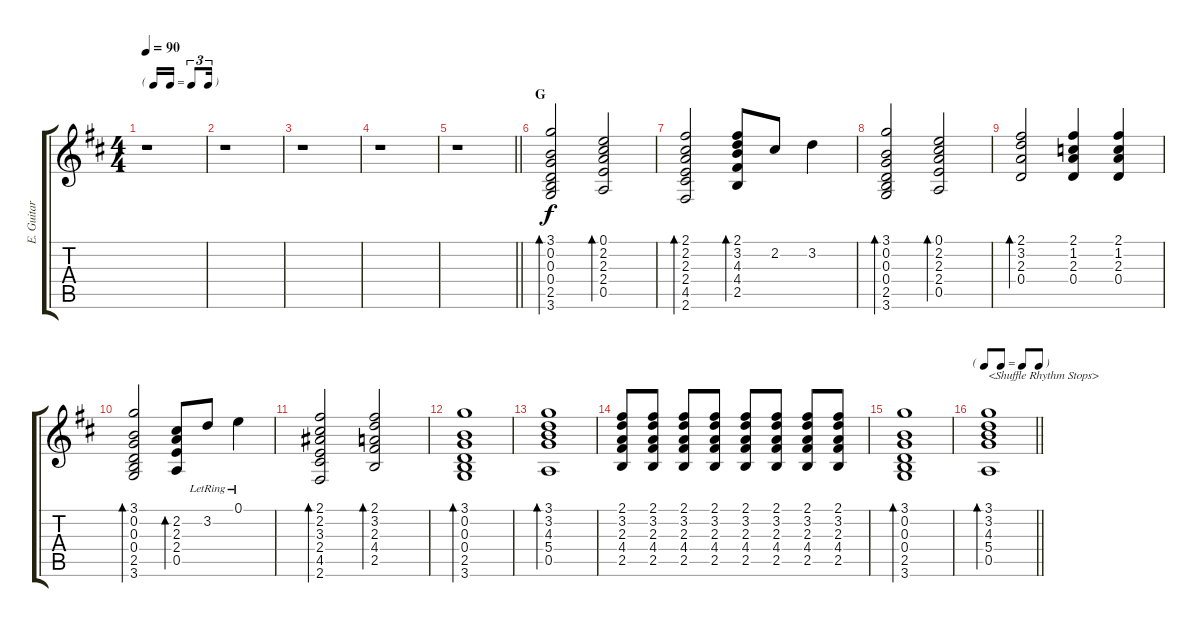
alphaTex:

\track ("E. Guitar II" "E. Guitar ") {instrument overdrivenguitar}
\staff {score tabs}
\tuning (E4 B3 G3 D3 A2 E2) {hide}
\ts (4 4)
\tf triplet16th
\tempo 90
\clef g2
\ks d
r.1{dy f} |
r.1 |
r.1 |
r.1 |
\barLineRight lightlight
r.1 |
\section ("" "G")
(3.1 0.2 0.3 0.4 2.5 3.6).2{bd 120} (0.1 2.2 2.3 2.4 0.5).2{bd 120} |
(2.1 2.2 2.3 2.4 4.5 2.6).2{bd 120} (2.1 3.2 4.3 4.4 2.5).8{bd 120} 2.2.8 3.2.4 |
(3.1 0.2 0.3 0.4 2.5 3.6).2{bd 120} (0.1 2.2 2.3 2.4 0.5).2{bd 120} |
(2.1 3.2 2.3 0.4).2{bd 120} (2.1 1.2 2.3 0.4).4 (2.1 1.2 2.3 0.4).4 |
(3.1 0.2 0.3 0.4 2.5 3.6).2{bd 120} (2.2 2.3 2.4 0.5).8{bd 120} 3.2{lr}.8 0.1{lr}.4 |
(2.1 2.2 3.3 2.4 4.5 2.6).2{bd 120} (2.1 3.2 2.3 4.4 2.5).2{bd 120} |
(3.1 0.2 0.3 0.4 2.5 3.6).1{bd 120} |
(3.1 3.2 4.3 5.4 0.5).1{bd 120} |
(2.1 3.2 2.3 4.4 2.5).8 (2.1 3.2 2.3 4.4 2.5).8 (2.1 3.2 2.3 4.4 2.5).8 (2.1 3.2 2.3 4.4 2.5).8 (2.1 3.2 2.3 4.4 2.5).8 (2.1 3.2 2.3 4.4 2.5).8 (2.1 3.2 2.3 4.4 2.5).8 (2.1 3.2 2.3 4.4 2.5).8 |
(3.1 0.2 0.3 0.4 2.5 3.6).1{bd 120} |
\tf none
\barLineRight lightlight
(3.1 3.2 4.3 5.4 0.5).1{bd 120 txt "<Shuffle Rhythm Stops>"}
